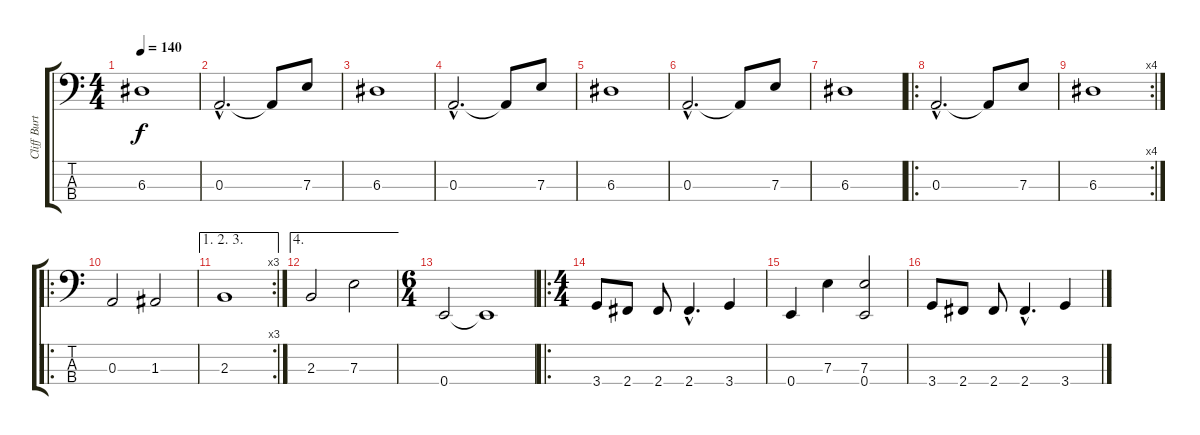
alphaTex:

\track ("Cliff Burton (Bass)" "Cliff Burt") {instrument electricbassfinger}
\staff {score tabs}
\tuning (G2 D2 A1 E1) {hide}
\ts (4 4)
\tempo 140
\clef f4
\ks c
6.3.1{dy f} |
0.3{hac}.2{d} 0.3{t}.8 7.3.8 |
6.3.1 |
0.3{hac}.2{d} 0.3{t}.8 7.3.8 |
6.3.1 |
0.3{hac}.2{d} 0.3{t}.8 7.3.8 |
6.3.1 |
\ro
0.3{hac}.2{d} 0.3{t}.8 7.3.8 |
\rc 4
6.3.1 |
\ro
0.3.2 1.3.2 |
\ae (1 2 3)
\rc 3
2.3.1 |
\ae 4
2.3.2 7.3.2 |
\ts (6 4)
0.4.2 0.4{t}.1 |
\ro
\ts (4 4)
3.4.8 2.4.8 2.4.8 2.4{hac}.4{d} 3.4.4 |
0.4.4 7.3.4 (7.3 0.4).2 |
3.4.8 2.4.8 2.4.8 2.4{hac}.4{d} 3.4.4
